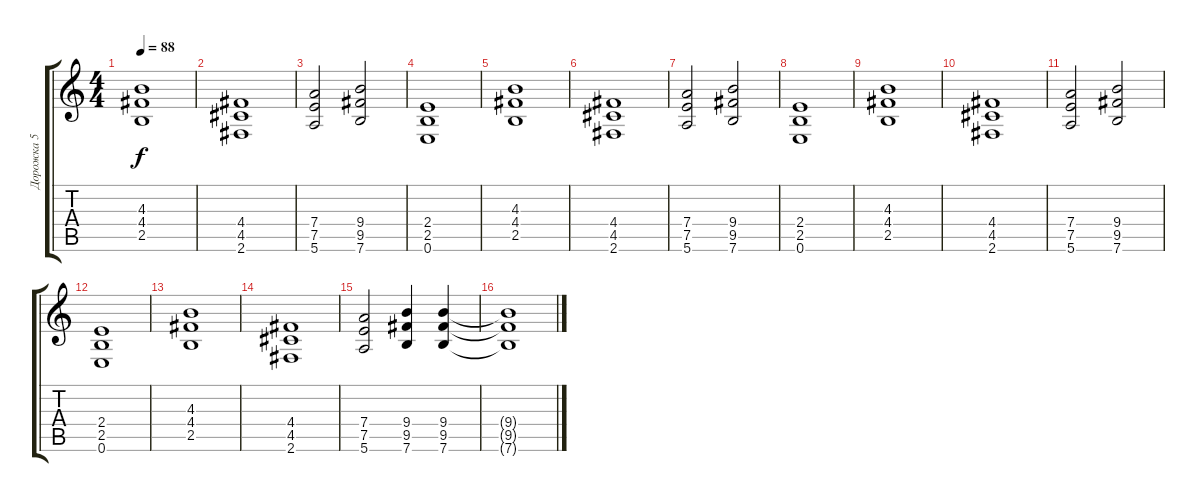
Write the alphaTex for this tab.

\track ("Дорожка 5" "Дорожка 5") {instrument distortionguitar}
\staff {score tabs}
\tuning (E4 B3 G3 D3 A2 E2) {hide}
\ts (4 4)
\tempo 88
\clef g2
\ks c
(4.3 4.4 2.5).1{dy f} |
(4.4 4.5 2.6).1 |
(7.4 7.5 5.6).2 (9.4 9.5 7.6).2 |
(2.4 2.5 0.6).1 |
(4.3 4.4 2.5).1 |
(4.4 4.5 2.6).1 |
(7.4 7.5 5.6).2 (9.4 9.5 7.6).2 |
(2.4 2.5 0.6).1 |
(4.3 4.4 2.5).1 |
(4.4 4.5 2.6).1 |
(7.4 7.5 5.6).2 (9.4 9.5 7.6).2 |
(2.4 2.5 0.6).1 |
(4.3 4.4 2.5).1 |
(4.4 4.5 2.6).1 |
(7.4 7.5 5.6).2 (9.4 9.5 7.6).4 (9.4 9.5 7.6).4 |
(9.4{t} 9.5{t} 7.6{t}).1
